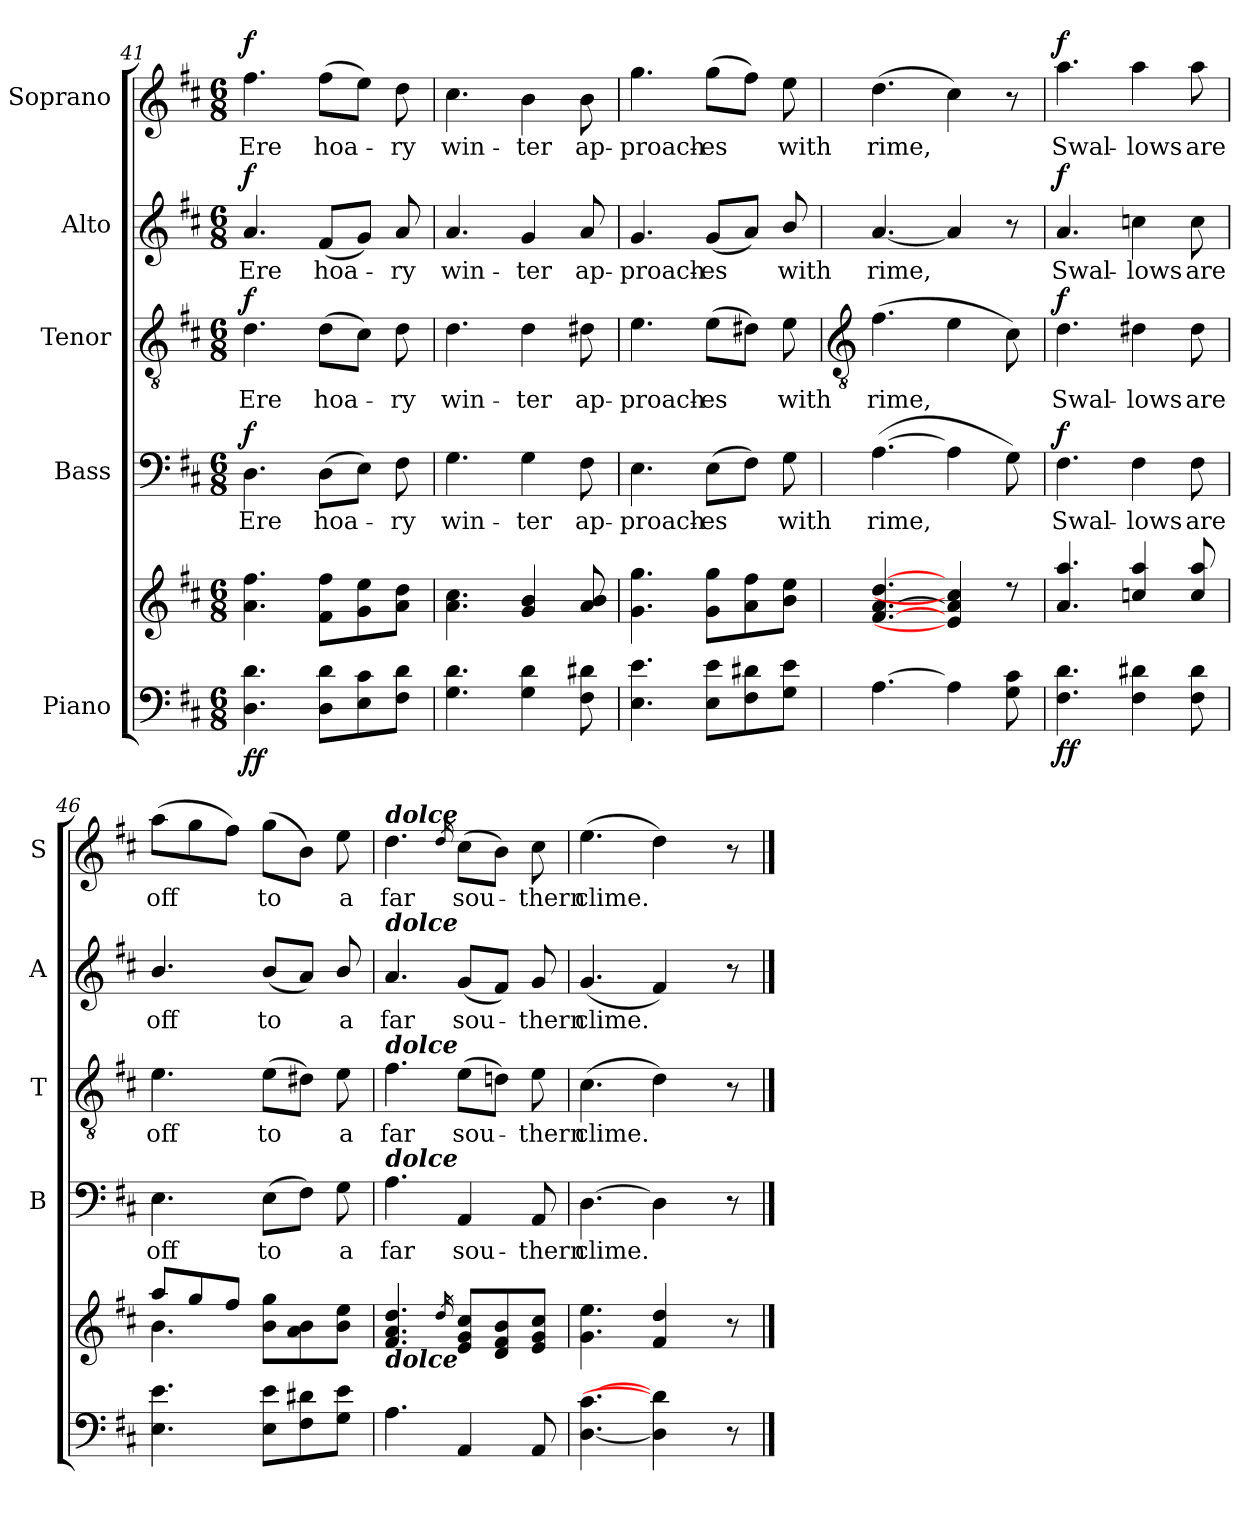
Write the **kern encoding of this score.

**kern	**kern	**dynam	**kern	**text	**dynam	**kern	**text	**dynam	**kern	**text	**dynam	**kern	**text	**dynam
*part5	*part5	*part5	*part4	*part4	*part4	*part3	*part3	*part3	*part2	*part2	*part2	*part1	*part1	*part1
*staff6	*staff5	*staff5/6	*staff4	*staff4	*staff4	*staff3	*staff3	*staff3	*staff2	*staff2	*staff2	*staff1	*staff1	*staff1
*I"Piano	*	*	*I"Bass	*	*	*I"Tenor	*	*	*I"Alto	*	*	*I"Soprano	*	*
*	*	*	*I'B	*	*	*I'T	*	*	*I'A	*	*	*I'S	*	*
*clefF4	*clefG2	*	*clefF4	*	*	*clefGv2	*	*	*clefG2	*	*	*clefG2	*	*
*k[f#c#]	*k[f#c#]	*	*k[f#c#]	*	*	*k[f#c#]	*	*	*k[f#c#]	*	*	*k[f#c#]	*	*
*D:	*D:	*	*D:	*	*	*D:	*	*	*D:	*	*	*D:	*	*
*M6/8	*M6/8	*	*M6/8	*	*	*M6/8	*	*	*M6/8	*	*	*M6/8	*	*
=41	=41	=41	=41	=41	=41	=41	=41	=41	=41	=41	=41	=41	=41	=41
!	!	!LO:DY:b=2	!	!LO:LY:b	!	!	!LO:LY:b	!	!	!LO:LY:b	!	!	!LO:LY:b	!
!	!	!LO:DY:n=1:b	!	!	!LO:DY:b	!	!	!LO:DY:b	!	!	!LO:DY:b	!	!	!LO:DY:b
4.D 4.d	4.a 4.ff#	f f	4.D	Ere	f	4.d	Ere	f	4.a	Ere	f	4.ff#	Ere	f
!	!	!	!	!LO:LY:b	!	!	!LO:LY:b	!	!	!LO:LY:b	!	!	!LO:LY:b	!
8D 8dL	8f# 8ff#L	.	(>8DL	hoa-	.	(>8dL	hoa-	.	(<8f#L	hoa-	.	(>8ff#L	hoa-	.
8E 8c#	8g 8ee	.	8EJ)	.	.	8c#J)	.	.	8gJ)	.	.	8eeJ)	.	.
!	!	!	!	!LO:LY:b	!	!	!LO:LY:b	!	!	!LO:LY:b	!	!	!LO:LY:b	!
8F# 8dJ	8a 8ddJ	.	8F#	ry	.	8d	ry	.	8a	ry	.	8dd	ry	.
=42	=42	=42	=42	=42	=42	=42	=42	=42	=42	=42	=42	=42	=42	=42
!	!	!	!	!LO:LY:b	!	!	!LO:LY:b	!	!	!LO:LY:b	!	!	!LO:LY:b	!
4.G 4.d	4.a 4.cc#	.	4.G	win-	.	4.d	win-	.	4.a	win-	.	4.cc#	win-	.
!	!	!	!	!LO:LY:b	!	!	!LO:LY:b	!	!	!LO:LY:b	!	!	!LO:LY:b	!
4G 4d	4g 4b	.	4G	-ter	.	4d	-ter	.	4g	-ter	.	4b	-ter	.
!	!	!	!	!LO:LY:b	!	!	!LO:LY:b	!	!	!LO:LY:b	!	!	!LO:LY:b	!
8F# 8d#X	8a 8b	.	8F#	ap-	.	8d#X	ap-	.	8a	ap-	.	8b	ap-	.
=43	=43	=43	=43	=43	=43	=43	=43	=43	=43	=43	=43	=43	=43	=43
!	!	!	!	!LO:LY:b	!	!	!LO:LY:b	!	!	!LO:LY:b	!	!	!LO:LY:b	!
4.E 4.e	4.g 4.gg	.	4.E	-proach-	.	4.e	-proach-	.	4.g	-proach-	.	4.gg	-proach-	.
!	!	!	!	!LO:LY:b	!	!	!LO:LY:b	!	!	!LO:LY:b	!	!	!LO:LY:b	!
8E 8eL	8g 8ggL	.	(>8EL	-es	.	(>8eL	-es	.	(<8gL	-es	.	(>8ggL	-es	.
8F# 8d#X	8a 8ff#	.	8F#J)	.	.	8d#XJ)	.	.	8aJ)	.	.	8ff#J)	.	.
!	!	!	!	!LO:LY:b	!	!	!LO:LY:b	!	!	!LO:LY:b	!	!	!LO:LY:b	!
8G 8eJ	8b 8eeJ	.	8G	with	.	8e	with	.	8b/	with	.	8ee	with	.
!!LO:LB:g=z
=44	=44	=44	=44	=44	=44	=44	=44	=44	=44	=44	=44	=44	=44	=44
*	*	*	*	*	*	*clefGv2	*	*	*	*	*	*	*	*
*	*^	*	*	*	*	*	*	*	*	*	*	*	*	*
!	!	!LO:N:vis=1	!	!	!LO:LY:b	!	!	!LO:LY:b	!	!	!LO:LY:b	!	!	!LO:LY:b	!
[4.A	[4.f# [4.a [4.dd	2.ryy	.	(>[4.A	rime,	.	(>4.f#	rime,	.	[4.a	rime,	.	(>4.dd	rime,	.
4A]	4e] 4a] 4cc#]	.	.	4A]	.	.	4e	.	.	4a]	.	.	4cc#)	.	.
8G 8c#	8r	.	.	8G)	.	.	8c#)	.	.	8r	.	.	8r	.	.
=45	=45	=45	=45	=45	=45	=45	=45	=45	=45	=45	=45	=45	=45	=45	=45
!	!	!LO:N:vis=1	!LO:DY:b=2	!	!LO:LY:b	!	!	!LO:LY:b	!	!	!LO:LY:b	!	!	!LO:LY:b	!
!	!	!	!LO:DY:n=1:b	!	!	!LO:DY:b	!	!	!LO:DY:b	!	!	!LO:DY:b	!	!	!LO:DY:b
4.F# 4.d	4.a 4.aa	2.ryy	f f	4.F#	Swal-	f	4.d	Swal-	f	4.a	Swal-	f	4.aa	Swal-	f
!	!	!	!	!	!LO:LY:b	!	!	!LO:LY:b	!	!	!LO:LY:b	!	!	!LO:LY:b	!
4F# 4d#X	4ccn 4aa	.	.	4F#	-lows	.	4d#X	-lows	.	4ccn	-lows	.	4aa	-lows	.
!	!	!	!	!	!LO:LY:b	!	!	!LO:LY:b	!	!	!LO:LY:b	!	!	!LO:LY:b	!
8F# 8d#	8cc 8aa	.	.	8F#	are	.	8d#	are	.	8cc	are	.	8aa	are	.
=46	=46	=46	=46	=46	=46	=46	=46	=46	=46	=46	=46	=46	=46	=46	=46
!	!	!	!	!	!LO:LY:b	!	!	!LO:LY:b	!	!	!LO:LY:b	!	!	!LO:LY:b	!
4.E 4.e	8aa/L	4.b\	.	4.E	off	.	4.e	off	.	4.b/	off	.	(>8aaL	off	.
.	8gg/	.	.	.	.	.	.	.	.	.	.	.	8gg	.	.
.	8ff#/J	.	.	.	.	.	.	.	.	.	.	.	8ff#J)	.	.
!	!	!	!	!	!LO:LY:b	!	!	!LO:LY:b	!	!	!LO:LY:b	!	!	!LO:LY:b	!
8E 8eL	8b 8ggL	4.ryy	.	(>8EL	to	.	(>8eL	to	.	(<8b/L	to	.	(8ggL	to	.
8F# 8d#X	8a 8b	.	.	8F#J)	.	.	8d#XJ)	.	.	8aJ)	.	.	8bJ)	.	.
!	!	!	!	!	!LO:LY:b	!	!	!LO:LY:b	!	!	!LO:LY:b	!	!	!LO:LY:b	!
8G 8eJ	8b 8eeJ	.	.	8G	a	.	8e	a	.	8b/	a	.	8ee	a	.
=47	=47	=47	=47	=47	=47	=47	=47	=47	=47	=47	=47	=47	=47	=47	=47
!	!	!	!	!	!	!	!	!	!	!	!	!	!LO:TX:a:Bi:t=dolce	!	!
!	!	!	!	!	!	!	!	!	!	!LO:TX:a:Bi:t=dolce	!	!	!	!	!
!	!	!	!	!	!	!	!LO:TX:a:Bi:t=dolce	!	!	!	!	!	!	!	!
!	!	!	!	!LO:TX:a:Bi:t=dolce	!	!	!	!	!	!	!	!	!	!	!
!	!LO:TX:b:Bi:t=dolce	!	!	!	!	!	!	!	!	!	!	!	!	!	!
!	!	!	!	!	!LO:LY:b	!	!	!LO:LY:b	!	!	!LO:LY:b	!	!	!LO:LY:b	!
4.A	4.f# 4.a 4.dd	2ryy	.	4.A	far	.	4.f#	far	.	4.a	far	.	4.dd	far	.
.	16qdd/	.	.	.	.	.	.	.	.	.	.	.	16qdd/	.	.
!	!	!	!	!	!LO:LY:b	!	!	!LO:LY:b	!	!	!LO:LY:b	!	!	!LO:LY:b	!
4AA	8e 8g 8cc#L	.	.	4AA	sou-	.	(>8eL	sou-	.	(<8gL	sou-	.	(>8cc#L	sou-	.
.	8d 8f# 8b	8ryy	.	.	.	.	8dnJ)	.	.	8f#J)	.	.	8bJ)	.	.
!	!	!	!	!	!LO:LY:b	!	!	!LO:LY:b	!	!	!LO:LY:b	!	!	!LO:LY:b	!
8AA	8e 8g 8cc#J	8ryy	.	8AA	-thern	.	8e	thern	.	8g	thern	.	8cc#	thern	.
=48	=48	=48	=48	=48	=48	=48	=48	=48	=48	=48	=48	=48	=48	=48	=48
!	!	!	!	!	!LO:LY:b	!	!	!LO:LY:b	!	!	!LO:LY:b	!	!	!LO:LY:b	!
[4.D [4.c#	4.g 4.ee	2ryy	.	[4.D	clime.	.	(>4.c#	clime.	.	(<4.g	clime.	.	(>4.ee	clime.	.
4D] 4d]	4f# 4dd	.	.	4D]	.	.	4d)	.	.	4f#)	.	.	4dd)	.	.
.	.	8ryy	.	.	.	.	.	.	.	.	.	.	.	.	.
8r	8r	8ryy	.	8r	.	.	8r	.	.	8r	.	.	8r	.	.
*	*v	*v	*	*	*	*	*	*	*	*	*	*	*	*	*
==	==	==	==	==	==	==	==	==	==	==	==	==	==	==
*-	*-	*-	*-	*-	*-	*-	*-	*-	*-	*-	*-	*-	*-	*-
